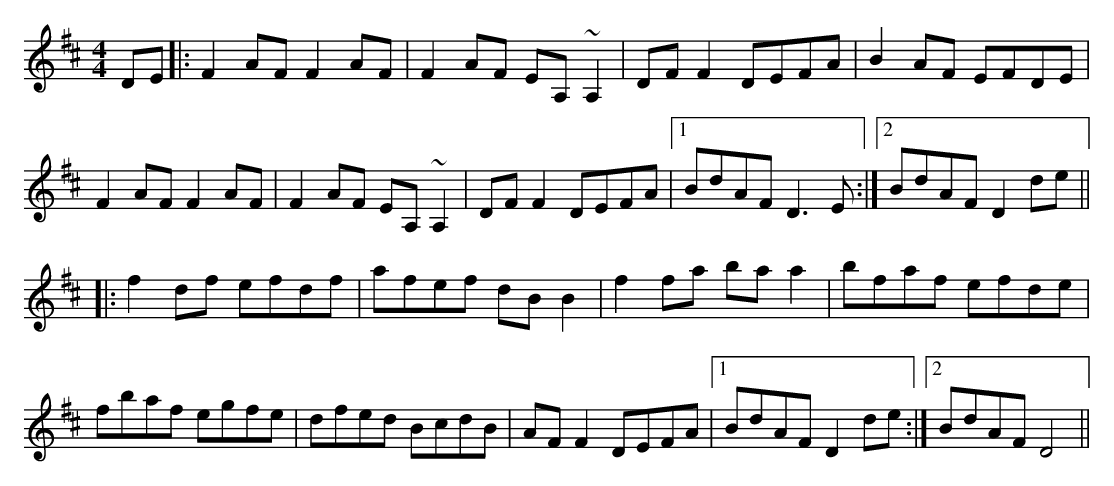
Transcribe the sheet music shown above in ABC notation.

X:1
M:4/4
K:D
DE|:F2AF F2AF|F2AF EA,~A,2|DFF2 DEFA|B2AF EFDE|
F2AF F2AF|F2AF EA,~A,2|DFF2 DEFA|1 BdAF D3 E:|2 BdAF D2 de||
|:f2df efdf|afef dBB2|f2fa baa2|bfaf efde|
fbaf egfe|dfed BcdB|AFF2 DEFA|1 BdAF D2 de:|2 BdAF D4||
